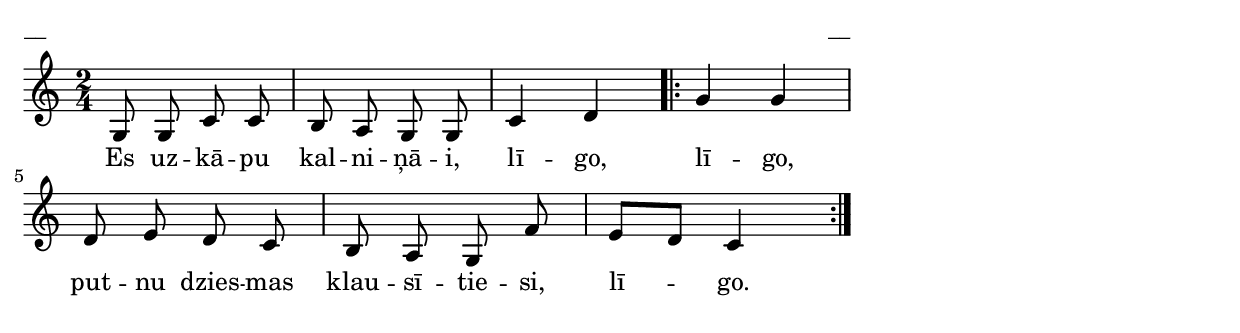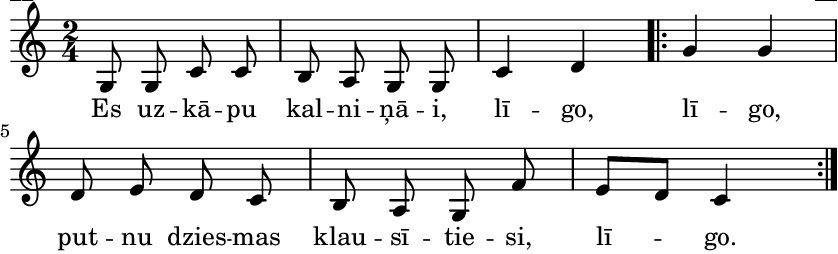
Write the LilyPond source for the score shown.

\version "2.13.18"
#(ly:set-option 'crop #t)

%\header {
%    title = "Es uzkāpu kalniņāi"
%}
\paper {
line-width = 14\cm
left-margin = 0.4\cm
between-system-padding = 0.1\cm
between-system-space = 0.1\cm
}
\layout {
indent = #0
ragged-last = ##f
}

voiceA = \relative c' {
\clef "treble"
\key c \major
\time 2/4
g8 g c c |
b8 a g g |
c4 d |
\repeat volta 2 {
g4 g |
d8 e d c |
b8 a g f' |
e8[ d] c4 |
}
}

lyricA = \lyricmode {
Es uz -- kā -- pu kal -- ni -- ņā -- i, lī -- go, lī -- go, put -- nu dzies -- mas klau -- sī -- tie -- si, lī -- go.
} 

fullScore = <<
\new Staff {
<<
\new Voice = "voiceA" { \oneVoice \autoBeamOff \voiceA }
\new Lyrics \lyricsto "voiceA" \lyricA
>>
}
>>

\score {
\fullScore
\header { piece = "__" opus = "__" }
}
\markup { \with-color #(x11-color 'white) \sans \smaller "__" }
\score {
\unfoldRepeats
\fullScore
\midi {
\context { \Staff \remove "Staff_performer" }
\context { \Voice \consists "Staff_performer" }
}
}


